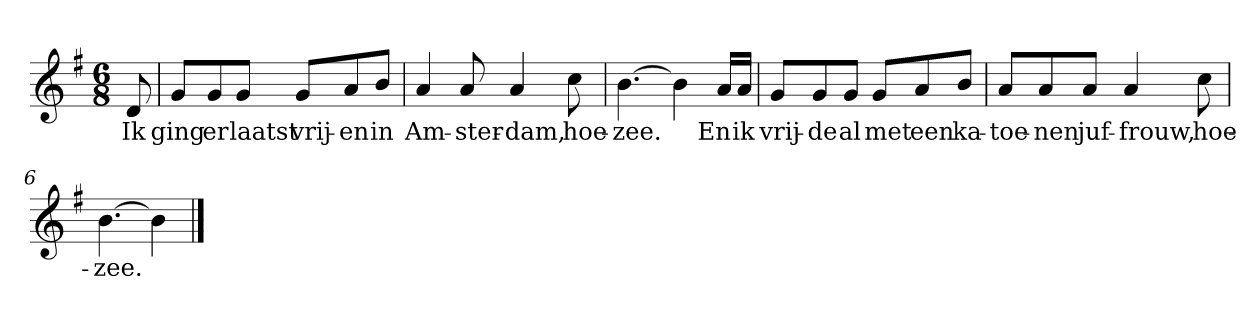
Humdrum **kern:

**kern	**text
*part1	*part1
*staff1	*staff1
*clefG2	*
*k[f#]	*
*G:	*
*M6/8	*
*MM120	*
=	=
8d	Ik
=1	=1
8g/L	ging
8g/	er
8g/J	laatst
8g/L	vrij-
8a/	-en
8b/J	in
=2	=2
4a	Am-
8a	-ster-
4a	-dam,
8cc	hoe-
=3	=3
[4.b	-zee.
4b]	.
16a/LL	En
16a/JJ	ik
=4	=4
8g/L	vrij-
8g/	-de
8g/J	al
8g/L	met
8a/	een
8b/J	ka-
=5	=5
8a/L	-toe-
8a/	-nen
8a/J	juf-
4a	-frouw,
8cc	hoe-
=6	=6
[4.b	-zee.
4b]	.
==	==
*-	*-
